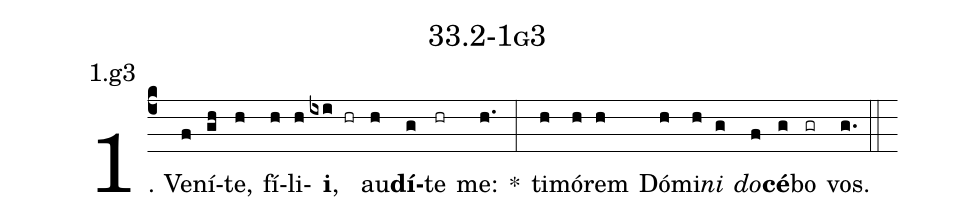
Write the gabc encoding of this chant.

name: 33.2-1g3;
annotation: 1.g3;
%%
(c4)1. Ve(f)ní(gh)te,(h) fí(h)li(h)<b>i</b>,(ixi hr) au(h)<b>dí</b>(g)te(hr) me:(h.) *(:) ti(h)mó(h)rem(h) Dó(h)mi(h)<i>ni</i>(g) <i>do</i>(f)<b>cé</b>(g)bo(gr) vos.(g.) (::)
